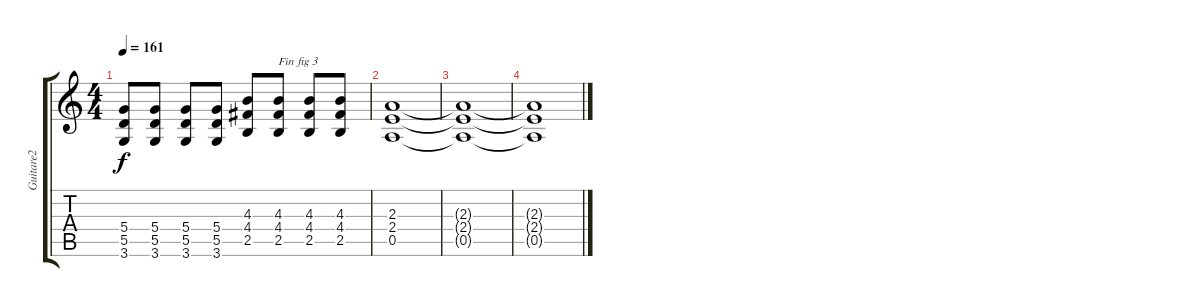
\track ("Guitare2" "Guitare2") {instrument distortionguitar}
\staff {score tabs}
\tuning (E4 B3 G3 D3 A2 E2) {hide}
\ts (4 4)
\tempo 161
\clef g2
\ks c
(5.4 5.5 3.6).8{dy f} (5.4 5.5 3.6).8 (5.4 5.5 3.6).8 (5.4 5.5 3.6).8 (4.3 4.4 2.5).8 (4.3 4.4 2.5).8{txt "Fin fig 3"} (4.3 4.4 2.5).8 (4.3 4.4 2.5).8 |
(2.3 2.4 0.5).1{volume 5} |
(2.3{t} 2.4{t} 0.5{t}).1 |
(2.3{t} 2.4{t} 0.5{t}).1
